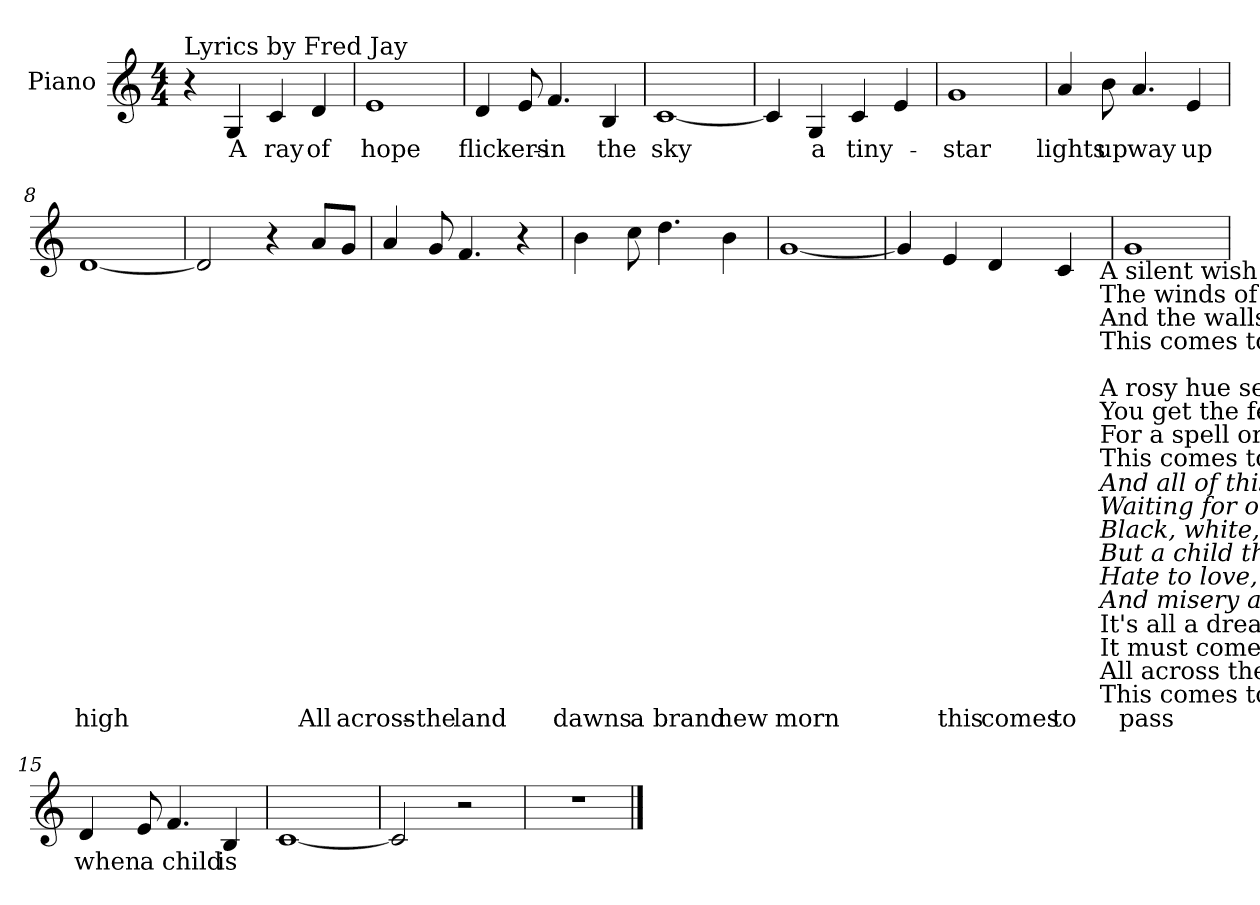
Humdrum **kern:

**kern	**text
*part1	*part1
*staff1	*staff1
*I"Piano	*
*clefG2	*
*k[]	*
*C:	*
*M4/4	*
=1	=1
!LO:TX:a:t=Lyrics by Fred Jay	!
4r	.
!	!LO:LY:b
4G/	A
!	!LO:LY:b
4c/	ray
!	!LO:LY:b
4d/	of
=2	=2
!	!LO:LY:b
1e	hope
=3	=3
!	!LO:LY:b
4d/	flickers-
8e/	.
!	!LO:LY:b
4.f/	-in
!	!LO:LY:b
4B/	the
=4	=4
!	!LO:LY:b
[1c	sky
!!LO:LB:g=z
=5	=5
4c/]	.
!	!LO:LY:b
4G/	a
!	!LO:LY:b
4c/	tiny-
4e/	.
=6	=6
!	!LO:LY:b
1g	-star
=7	=7
!	!LO:LY:b
4a/	lights
!	!LO:LY:b
8b\	up
!	!LO:LY:b
4.a/	way
!	!LO:LY:b
4e/	up
=8	=8
!	!LO:LY:b
[1d	high
!!LO:LB:g=z
=9	=9
2d/]	.
4r	.
!	!LO:LY:b
8a/L	All
!	!LO:LY:b
8g/J	across-
=10	=10
4a/	.
!	!LO:LY:b
8g/	-the
!	!LO:LY:b
4.f/	land
4r	.
=11	=11
!	!LO:LY:b
4b\	dawns
!	!LO:LY:b
8cc\	a
!	!LO:LY:b
4.dd\	brand
!	!LO:LY:b
4b\	new
=12	=12
!	!LO:LY:b
[1g	morn
!!LO:LB:g=z
=13	=13
*^	*
4g/]	2ryy	.
!	!	!LO:LY:b
4e/	.	this
!	!	!LO:LY:b
4d/	4...ryy	comes
!	!	!LO:LY:b
4c/	.	to
!	!LO:TX:b:t=A silent wish sails the seven seas,\nThe winds of change whisper in the trees\nAnd the walls of doubt crumble tossed and torn\nThis comes to pass, when a child is born.\n\nA rosy hue settles all around,\nYou get the feel you're on solid ground,\nFor a spell or two no one seems forlorn\nThis comes to pass when a child is born.	!
!	!LO:TX:b:i:t=And all of this happens because the world is waiting,\nWaiting for one child\nBlack, white, yellow, no-one knows\nBut a child that will grow up and turn tears to laughter,\nHate to love, war to peace and everyone to everyone's neighbour\nAnd misery and suffering will be words to be forgotten, forever	!
!	!LO:TX:b:t=It's all a dream, an illusion now.\nIt must come true sometime soon somehow.\nAll across the land dawns a brand new morn -\nThis comes to pass when a child is born	!
.	32ryy	.
=14	=14	=14
!	!	!LO:LY:b
*v	*v	*
1g	pass
=15	=15
!	!LO:LY:b
4d/	when
!	!LO:LY:b
8e/	a
!	!LO:LY:b
4.f/	child
!	!LO:LY:b
4B/	is
=16	=16
[1c	.
=17	=17
2c/]	.
2r	.
=18	=18
1r	.
==	==
*-	*-
